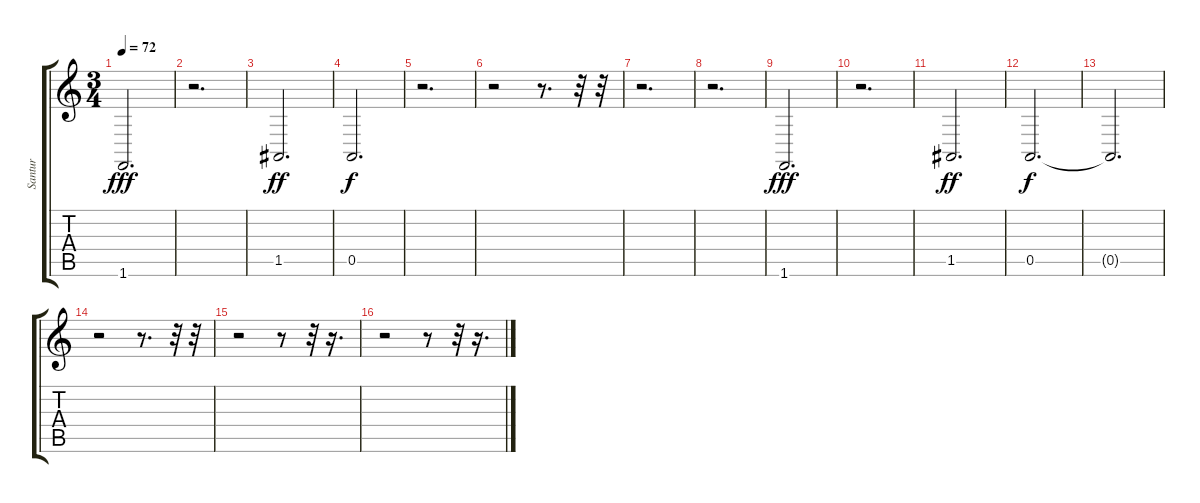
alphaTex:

\track ("Santur" "Santur") {instrument dulcimer}
\staff {score tabs}
\tuning (E4 B3 G3 D3 A2 E2) {hide}
\ts (3 4)
\tempo 72
\clef g2
\ks c
1.6.2{d dy fff} |
r.2{d} |
1.5.2{d dy ff} |
0.5.2{d dy f} |
r.2{d} |
r.2 r.8{d} r.32 r.32 |
r.2{d} |
r.2{d} |
1.6.2{d dy fff} |
r.2{d} |
1.5.2{d dy ff} |
0.5.2{d dy f} |
0.5{t}.2{d} |
r.2 r.8{d} r.32 r.32 |
r.2 r.8 r.32 r.16{d} |
r.2 r.8 r.32 r.16{d}
